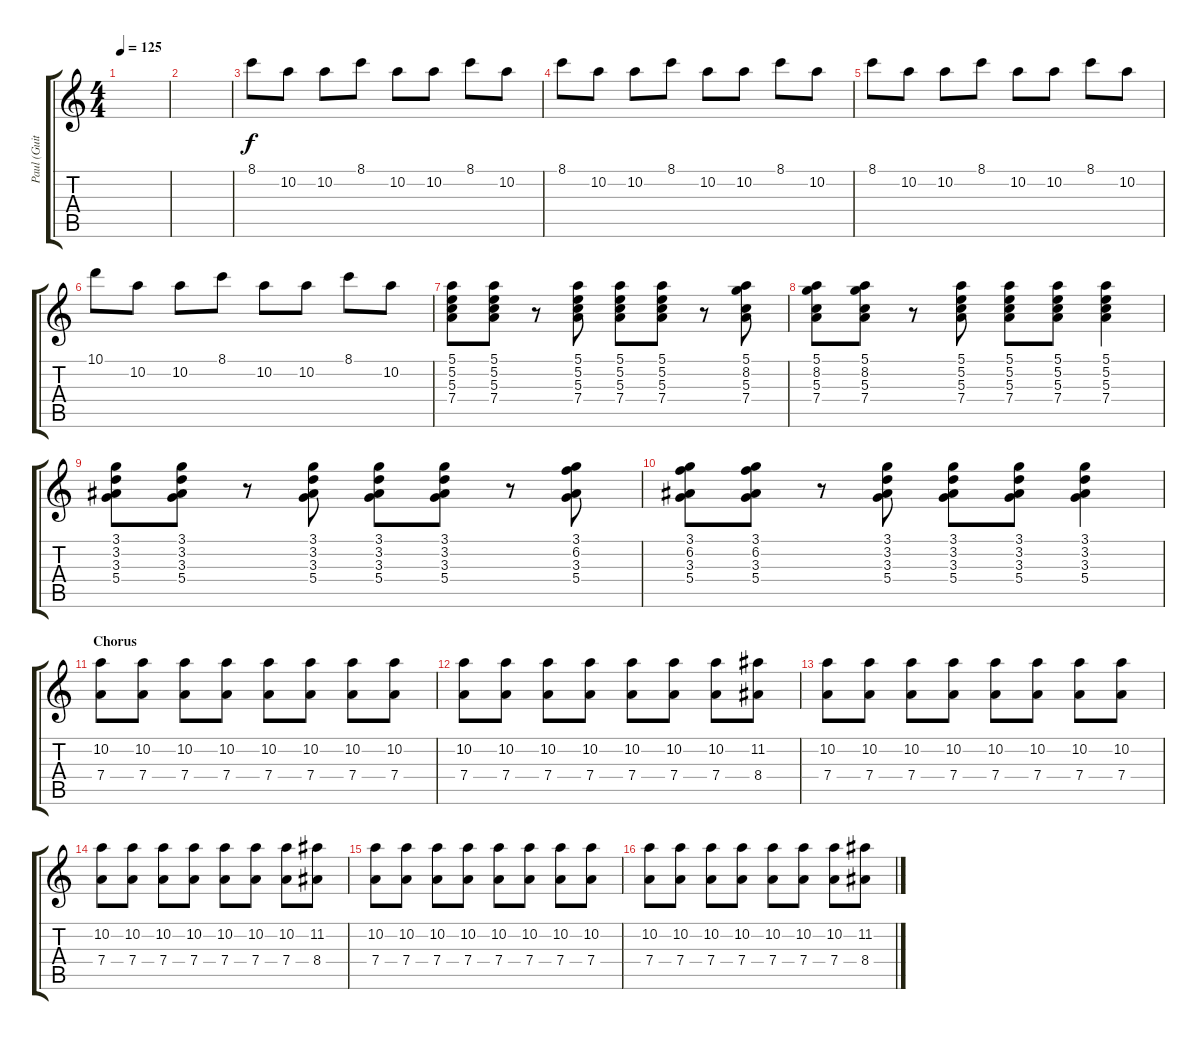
\track ("Paul (Guitar)" "Paul (Guit") {instrument overdrivenguitar}
\staff {score tabs}
\tuning (E4 B3 G3 D3 A2 E2) {hide}
\ts (4 4)
\tempo 125
\clef g2
\ks c
|
|
8.1.8 10.2.8 10.2.8 8.1.8 10.2.8 10.2.8 8.1.8 10.2.8 |
8.1.8 10.2.8 10.2.8 8.1.8 10.2.8 10.2.8 8.1.8 10.2.8 |
8.1.8 10.2.8 10.2.8 8.1.8 10.2.8 10.2.8 8.1.8 10.2.8 |
10.1.8 10.2.8 10.2.8 8.1.8 10.2.8 10.2.8 8.1.8 10.2.8 |
(5.1 5.2 5.3 7.4).8 (5.1 5.2 5.3 7.4).8 r.8 (5.1 5.2 5.3 7.4).8 (5.1 5.2 5.3 7.4).8 (5.1 5.2 5.3 7.4).8 r.8 (5.1 8.2 5.3 7.4).8 |
(5.1 8.2 5.3 7.4).8 (5.1 8.2 5.3 7.4).8 r.8 (5.1 5.2 5.3 7.4).8 (5.1 5.2 5.3 7.4).8 (5.1 5.2 5.3 7.4).8 (5.1 5.2 5.3 7.4).4 |
(3.1 3.2 3.3 5.4).8 (3.1 3.2 3.3 5.4).8 r.8 (3.1 3.2 3.3 5.4).8 (3.1 3.2 3.3 5.4).8 (3.1 3.2 3.3 5.4).8 r.8 (3.1 6.2 3.3 5.4).8 |
(3.1 6.2 3.3 5.4).8 (3.1 6.2 3.3 5.4).8 r.8 (3.1 3.2 3.3 5.4).8 (3.1 3.2 3.3 5.4).8 (3.1 3.2 3.3 5.4).8 (3.1 3.2 3.3 5.4).4 |
\section ("" "Chorus")
(10.2 7.4).8 (10.2 7.4).8 (10.2 7.4).8 (10.2 7.4).8 (10.2 7.4).8 (10.2 7.4).8 (10.2 7.4).8 (10.2 7.4).8 |
(10.2 7.4).8 (10.2 7.4).8 (10.2 7.4).8 (10.2 7.4).8 (10.2 7.4).8 (10.2 7.4).8 (10.2 7.4).8 (11.2 8.4).8 |
(10.2 7.4).8 (10.2 7.4).8 (10.2 7.4).8 (10.2 7.4).8 (10.2 7.4).8 (10.2 7.4).8 (10.2 7.4).8 (10.2 7.4).8 |
(10.2 7.4).8 (10.2 7.4).8 (10.2 7.4).8 (10.2 7.4).8 (10.2 7.4).8 (10.2 7.4).8 (10.2 7.4).8 (11.2 8.4).8 |
(10.2 7.4).8 (10.2 7.4).8 (10.2 7.4).8 (10.2 7.4).8 (10.2 7.4).8 (10.2 7.4).8 (10.2 7.4).8 (10.2 7.4).8 |
(10.2 7.4).8 (10.2 7.4).8 (10.2 7.4).8 (10.2 7.4).8 (10.2 7.4).8 (10.2 7.4).8 (10.2 7.4).8 (11.2 8.4).8
